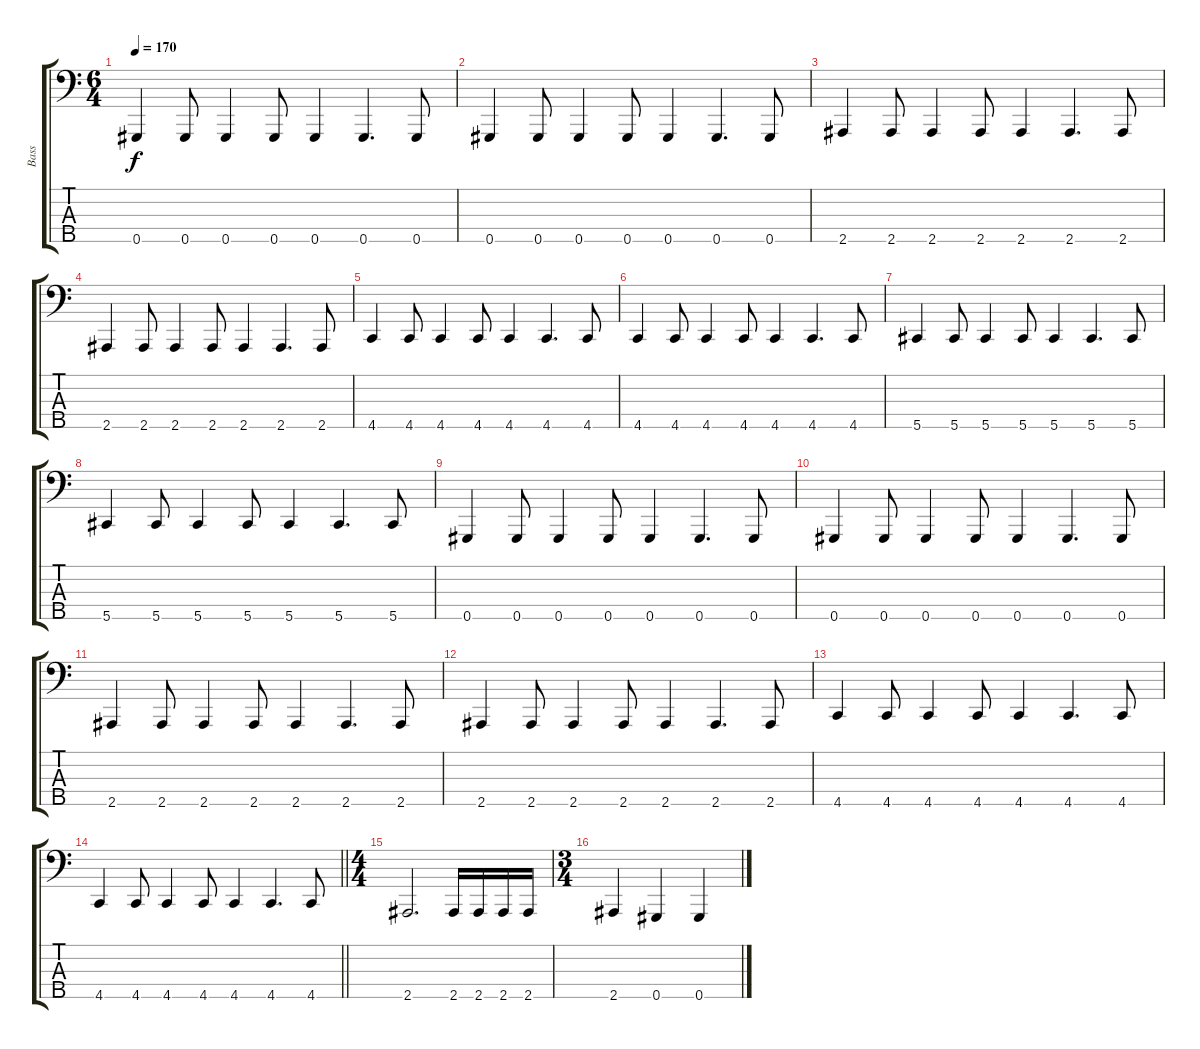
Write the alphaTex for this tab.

\track ("Bass" "Bass") {instrument electricbasspick}
\staff {score tabs}
\tuning (Gb2 Db2 Ab1 Eb1 Ab0) {hide}
\ts (6 4)
\tempo 170
\clef f4
\ks c
0.5.4{dy f} 0.5.8 0.5.4 0.5.8 0.5.4 0.5.4{d} 0.5.8 |
0.5.4 0.5.8 0.5.4 0.5.8 0.5.4 0.5.4{d} 0.5.8 |
2.5.4 2.5.8 2.5.4 2.5.8 2.5.4 2.5.4{d} 2.5.8 |
2.5.4 2.5.8 2.5.4 2.5.8 2.5.4 2.5.4{d} 2.5.8 |
4.5.4 4.5.8 4.5.4 4.5.8 4.5.4 4.5.4{d} 4.5.8 |
4.5.4 4.5.8 4.5.4 4.5.8 4.5.4 4.5.4{d} 4.5.8 |
5.5.4 5.5.8 5.5.4 5.5.8 5.5.4 5.5.4{d} 5.5.8 |
5.5.4 5.5.8 5.5.4 5.5.8 5.5.4 5.5.4{d} 5.5.8 |
0.5.4 0.5.8 0.5.4 0.5.8 0.5.4 0.5.4{d} 0.5.8 |
0.5.4 0.5.8 0.5.4 0.5.8 0.5.4 0.5.4{d} 0.5.8 |
2.5.4 2.5.8 2.5.4 2.5.8 2.5.4 2.5.4{d} 2.5.8 |
2.5.4 2.5.8 2.5.4 2.5.8 2.5.4 2.5.4{d} 2.5.8 |
4.5.4 4.5.8 4.5.4 4.5.8 4.5.4 4.5.4{d} 4.5.8 |
\barLineRight lightlight
4.5.4 4.5.8 4.5.4 4.5.8 4.5.4 4.5.4{d} 4.5.8 |
\ts (4 4)
\section ("" "")
2.5.2{d} 2.5.16 2.5.16 2.5.16 2.5.16 |
\ts (3 4)
2.5.4 0.5.4 0.5.4
